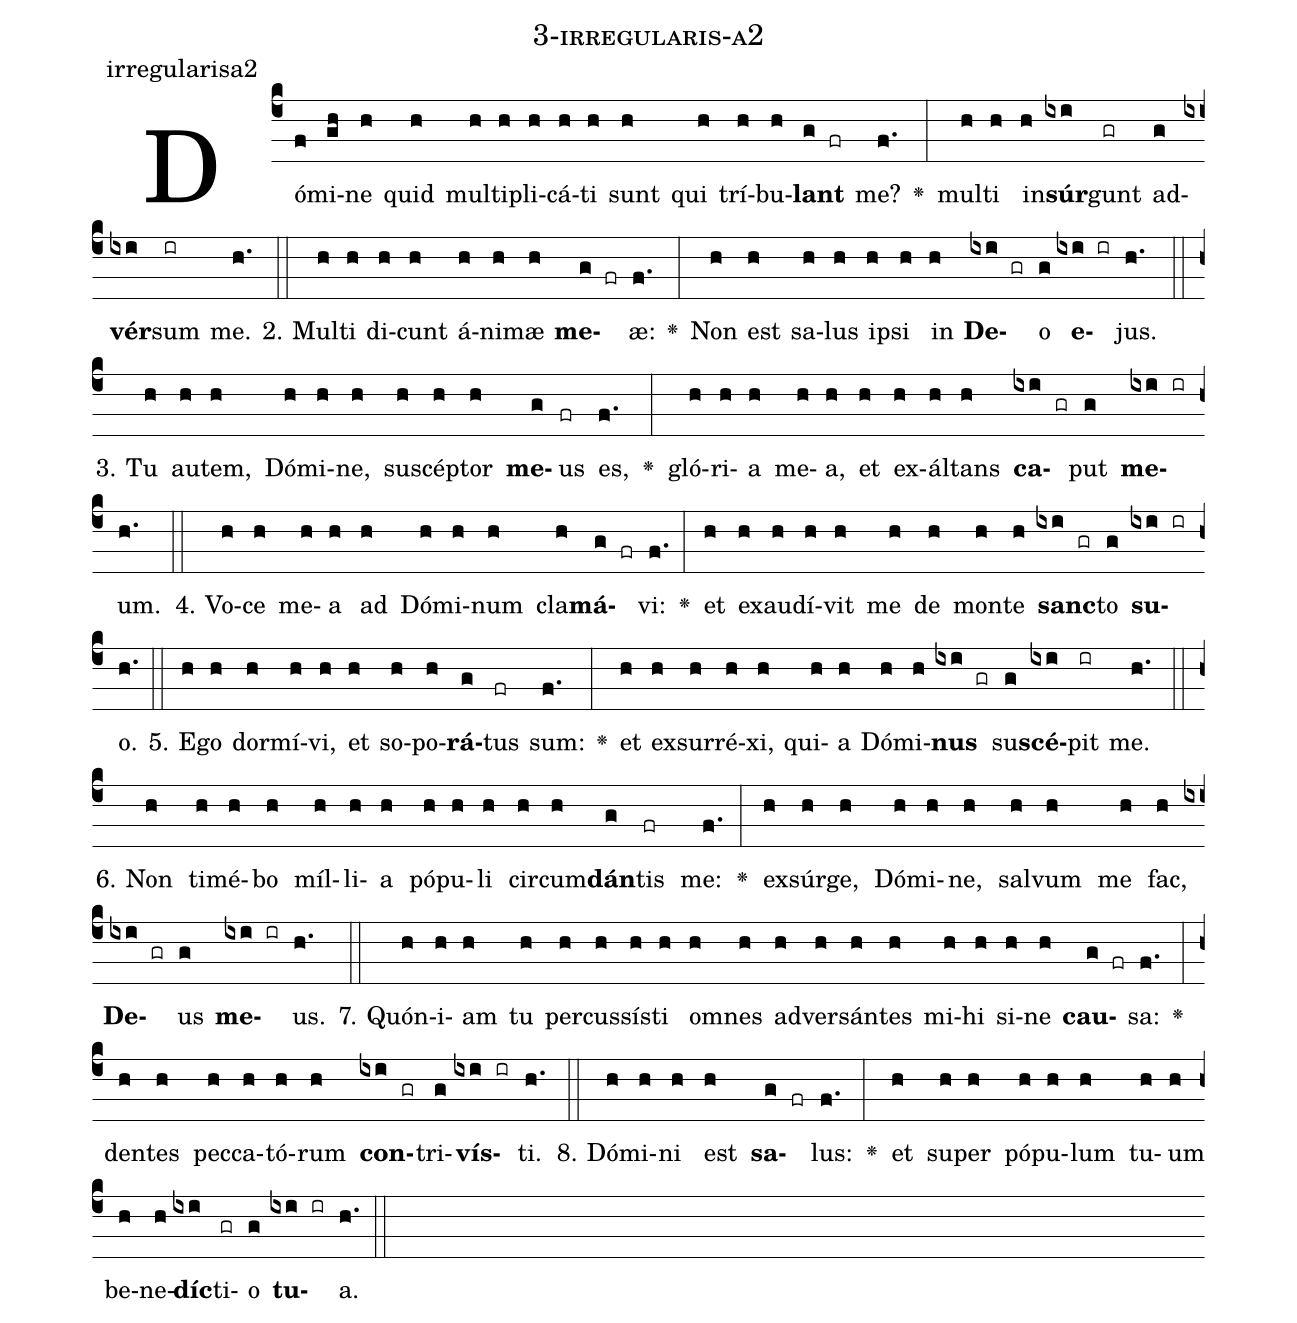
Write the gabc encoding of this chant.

name: 3-irregularis-a2;
annotation: irregularisa2;
%%
(c4)Dó(f)mi(gh)ne(h) quid(h) mul(h)ti(h)pli(h)cá(h)ti(h) sunt(h) qui(h) trí(h)bu(h)<b>lant</b>(g fr) me?(f.) <v>\greheightstar</v>(:) mul(h)ti(h) in(h)<b>súr</b>(ixi)gunt(gr) ad(g)<b>vér</b>(ixi)sum(ir) me.(h.) (::)
2. Mul(h)ti(h) di(h)cunt(h) á(h)ni(h)mæ(h) <b>me</b>(g fr)æ:(f.) <v>\greheightstar</v>(:) Non(h) est(h) sa(h)lus(h) ip(h)si(h) in(h) <b>De</b>(ixi gr)o(g) <b>e</b>(ixi ir)jus.(h.) (::)
3. Tu(h) au(h)tem,(h) Dó(h)mi(h)ne,(h) su(h)scép(h)tor(h) <b>me</b>(g)us(fr) es,(f.) <v>\greheightstar</v>(:) gló(h)ri(h)a(h) me(h)a,(h) et(h) ex(h)ál(h)tans(h) <b>ca</b>(ixi gr)put(g) <b>me</b>(ixi ir)um.(h.) (::)
4. Vo(h)ce(h) me(h)a(h) ad(h) Dó(h)mi(h)num(h) cla(h)<b>má</b>(g fr)vi:(f.) <v>\greheightstar</v>(:) et(h) ex(h)au(h)dí(h)vit(h) me(h) de(h) mon(h)te(h) <b>sanc</b>(ixi gr)to(g) <b>su</b>(ixi ir)o.(h.) (::)
5. E(h)go(h) dor(h)mí(h)vi,(h) et(h) so(h)po(h)<b>rá</b>(g)tus(fr) sum:(f.) <v>\greheightstar</v>(:) et(h) ex(h)sur(h)ré(h)xi,(h) qui(h)a(h) Dó(h)mi(h)<b>nus</b>(ixi gr) su(g)<b>scé</b>(ixi)pit(ir) me.(h.) (::)
6. Non(h) ti(h)mé(h)bo(h) míl(h)li(h)a(h) pó(h)pu(h)li(h) cir(h)cum(h)<b>dán</b>(g)tis(fr) me:(f.) <v>\greheightstar</v>(:) ex(h)súr(h)ge,(h) Dó(h)mi(h)ne,(h) sal(h)vum(h) me(h) fac,(h) <b>De</b>(ixi gr)us(g) <b>me</b>(ixi ir)us.(h.) (::)
7. Quón(h)i(h)am(h) tu(h) per(h)cus(h)sís(h)ti(h) om(h)nes(h) ad(h)ver(h)sán(h)tes(h) mi(h)hi(h) si(h)ne(h) <b>cau</b>(g fr)sa:(f.) <v>\greheightstar</v>(:) den(h)tes(h) pec(h)ca(h)tó(h)rum(h) <b>con</b>(ixi gr)tri(g)<b>vís</b>(ixi ir)ti.(h.) (::)
8. Dó(h)mi(h)ni(h) est(h) <b>sa</b>(g fr)lus:(f.) <v>\greheightstar</v>(:) et(h) su(h)per(h) pó(h)pu(h)lum(h) tu(h)um(h) be(h)ne(h)<b>díc</b>(ixi)ti(gr)o(g) <b>tu</b>(ixi ir)a.(h.) (::)
